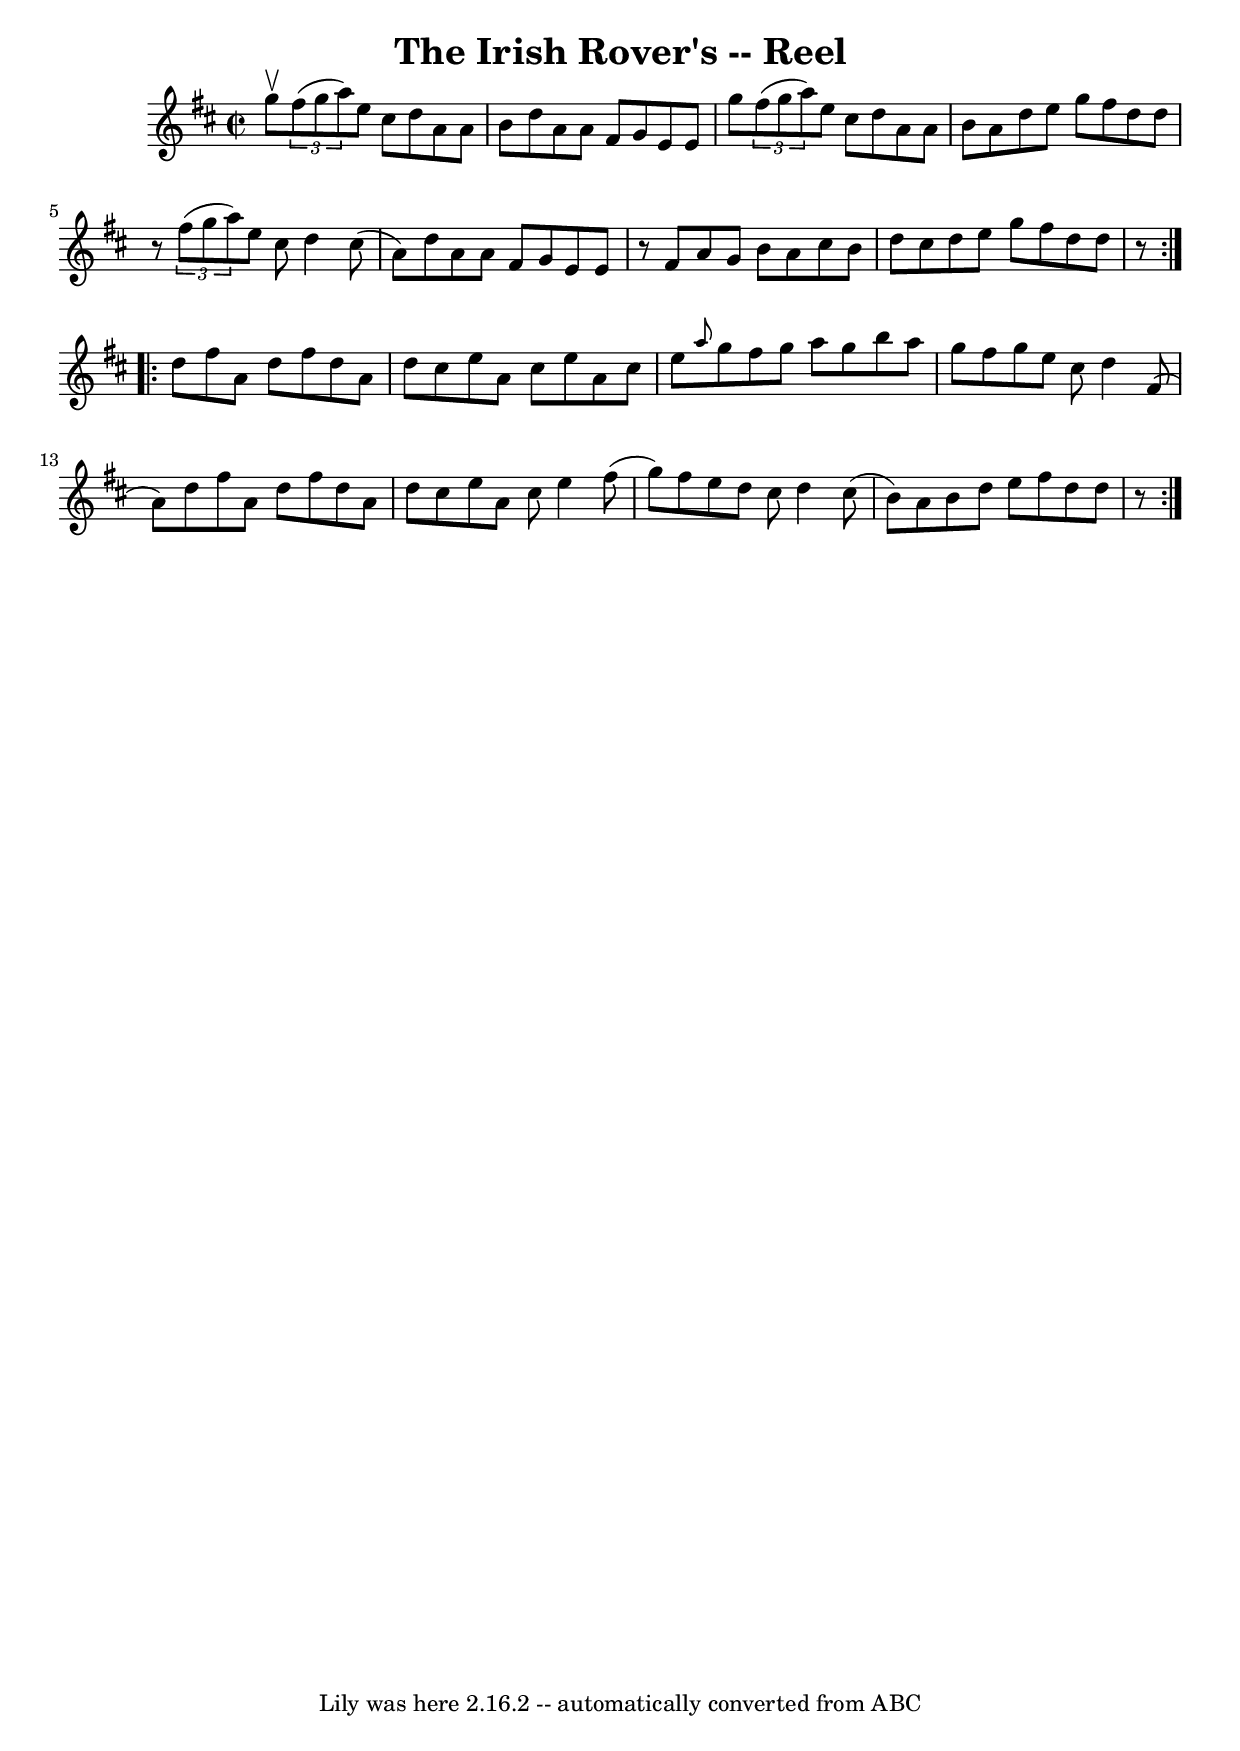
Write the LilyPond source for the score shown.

\version "2.7.40"
\include "Mammoth.ily"
\header {
	book = "Ryan's Mammoth Collection"
	crossRefNumber = "1"
	footnotes = "\\\\235"
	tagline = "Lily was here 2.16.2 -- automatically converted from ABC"
	title = "The Irish Rover's -- Reel"
}
voicedefault =  {
\set Score.defaultBarType = "empty"

\repeat volta 2 {
\override Staff.TimeSignature #'style = #'C
 \time 2/2 \key d \major g''8^\upbow |
     \times 2/3 { fis''8 (
g''8 a''8) } e''8 cis''8 d''8 a'8 a'8 b'8    |
   
d''8 a'8 a'8 fis'8 g'8 e'8 e'8 g''8    |
   
\times 2/3 { fis''8 (g''8 a''8) } e''8 cis''8 d''8 a'8    
a'8 b'8    |
 a'8 d''8 e''8 g''8 fis''8 d''8 d''8  
  r8   |
     \times 2/3 { fis''8 (g''8 a''8) } e''8    
cis''8 d''4 cis''8 (a'8)   |
 d''8 a'8 a'8 fis'8   
 g'8 e'8 e'8    r8   |
 fis'8 a'8 g'8 b'8 a'8    
cis''8 b'8 d''8    |
 cis''8 d''8 e''8 g''8 fis''8    
d''8 d''8    r8 }     \repeat volta 2 { d''8 fis''8 a'8 d''8    
fis''8 d''8 a'8 d''8    |
 cis''8 e''8 a'8 cis''8    
e''8 a'8 cis''8 e''8    |
 \grace { a''8  } g''8 fis''8  
 g''8 a''8 g''8 b''8 a''8 g''8    |
 fis''8 g''8    
e''8 cis''8 d''4 fis'8 (a'8)   |
 d''8 fis''8    
a'8 d''8 fis''8 d''8 a'8 d''8    |
 cis''8 e''8    
a'8 cis''8 e''4 fis''8 (g''8)   |
 fis''8 e''8    
d''8 cis''8 d''4 cis''8 (b'8)   |
 a'8 b'8 d''8    
e''8 fis''8 d''8 d''8    r8 }   
}

\score{
    <<

	\context Staff="default"
	{
	    \voicedefault 
	}

    >>
	\layout {
	}
	\midi {}
}
